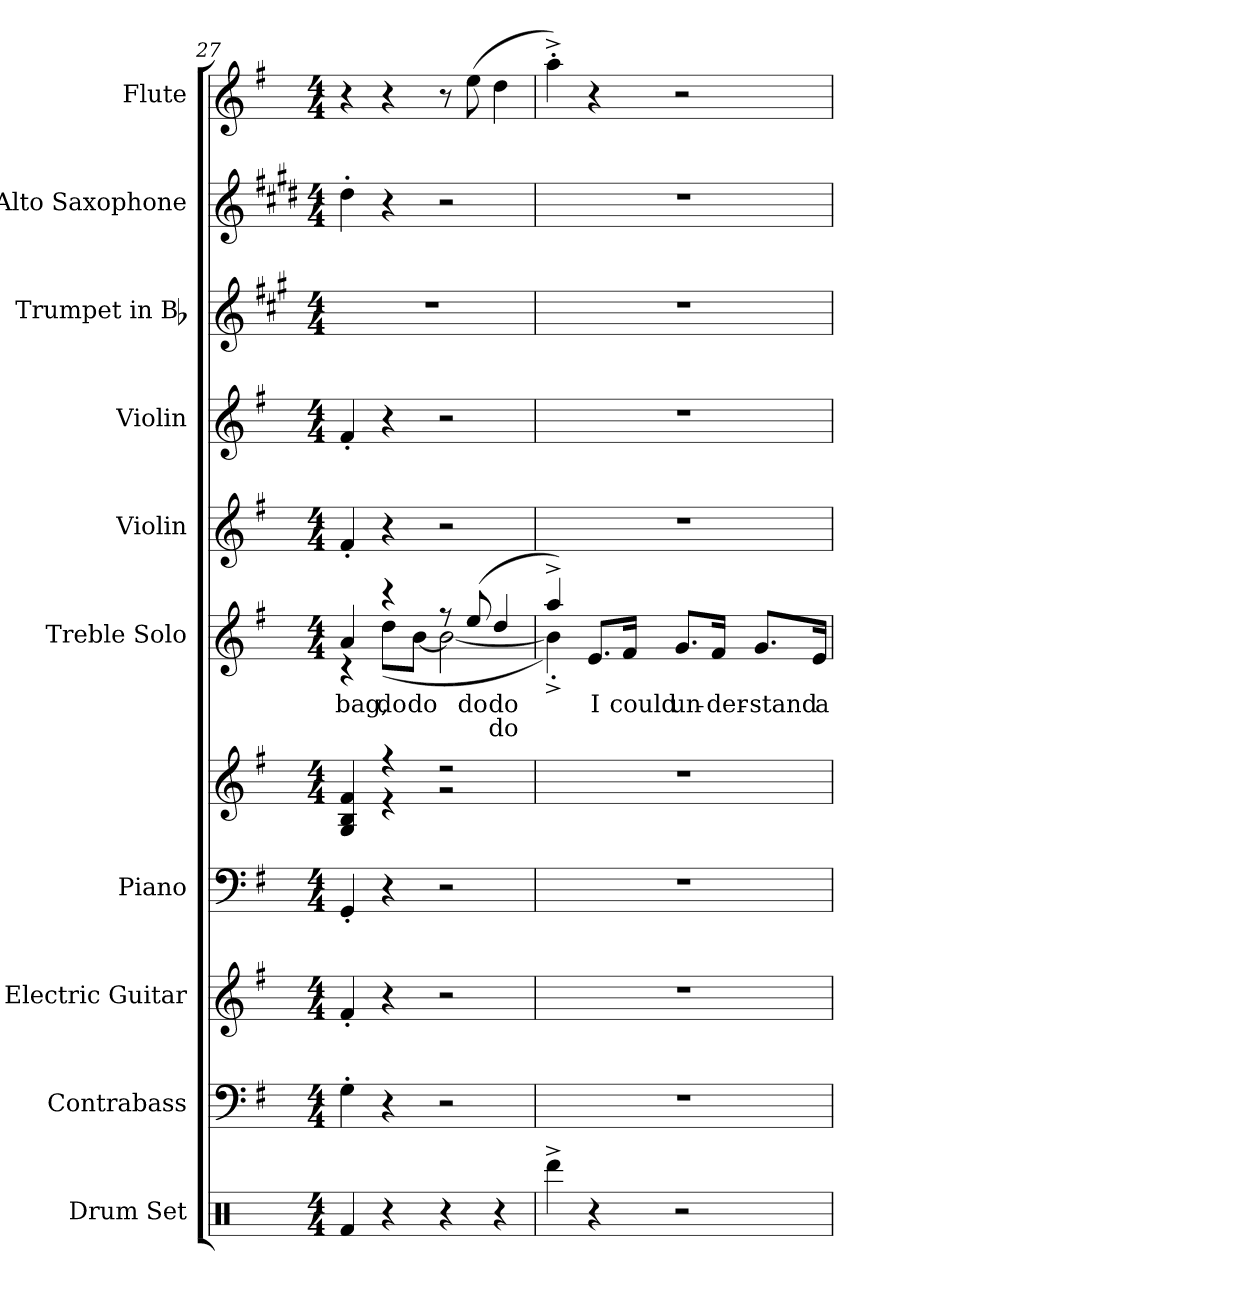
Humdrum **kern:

**kern	**kern	**kern	**kern	**kern	**kern	**text	**text	**kern	**kern	**kern	**kern	**kern
*part10	*part9	*part8	*part7	*part7	*part6	*part6	*part6	*part5	*part4	*part3	*part2	*part1
*staff11	*staff10	*staff9	*staff8	*staff7	*staff6	*staff6	*staff6	*staff5	*staff4	*staff3	*staff2	*staff1
*I"Drum Set	*I"Contrabass	*I"Electric Guitar	*I"Piano	*	*I"Treble Solo	*	*	*I"Violin	*I"Violin	*I"Trumpet in Bb	*I"Alto Saxophone	*I"Flute
*I'Dr.	*I'Cb.	*I'E. Gtr.	*I'Pno.	*	*I'Tr. Solo	*	*	*I'Vln.	*I'Vln.	*I'Tpt.	*I'Alto Sax.	*I'Fl.
*clefX	*clefF4	*clefG2	*clefF4	*clefG2	*clefG2	*	*	*clefG2	*clefG2	*clefG2	*clefG2	*clefG2
*	*ITrd7c12	*ITrd7c12	*	*	*	*	*	*	*	*ITrd1c2	*ITrd5c9	*
*k[]	*k[f#]	*k[f#]	*k[f#]	*k[f#]	*k[f#]	*	*	*k[f#]	*k[f#]	*k[f#]	*k[f#]	*k[f#]
*C:	*G:	*G:	*G:	*G:	*G:	*	*	*G:	*G:	*G:	*G:	*G:
*M4/4	*M4/4	*M4/4	*M4/4	*M4/4	*M4/4	*	*	*M4/4	*M4/4	*M4/4	*M4/4	*M4/4
=27	=27	=27	=27	=27	=27	=27	=27	=27	=27	=27	=27	=27
*	*	*	*	*^	*	*	*	*	*	*	*	*
!	!	!	!	!	!	!	!LO:LY:b:color=#000000	!	!	!	!	!	!
*	*	*	*	*	*	*^	*	*	*	*	*	*	*
4Rfi/	4GG'i\	4F#'i/	4GG'i/	4Gi/ 4Bi 4f#i	4ryy	4ai/	4r	bag,	.	4f#'i/	4f#'i/	1r	4f#'i\	4r
!	!	!	!	!	!	!	!	!LO:LY:b:color=#000000	!	!	!	!	!	!
4r	4r	4r	4r	4r	4r	4r	(8ddi\L	do	.	4r	4r	.	4r	4r
!	!	!	!	!	!	!	!	!LO:LY:b:color=#000000	!	!	!	!	!	!
.	.	.	.	.	.	.	[<8bi\J	do	.	.	.	.	.	.
4r	2r	2r	2r	2r	2r	8r	2bi\_<	.	.	2r	2r	.	2r	8r
!	!	!	!	!	!	!	!	!LO:LY:a:color=#000000	!	!	!	!	!	!
.	.	.	.	.	.	(8eei/	.	do	.	.	.	.	.	(8eei\
!	!	!	!	!	!	!	!	!LO:LY:a:color=#000000	!LO:LY:a:color=#000000	!	!	!	!	!
4r	.	.	.	.	.	4ddi/	.	do	do	.	.	.	.	4ddi\
*	*	*	*	*v	*v	*	*	*	*	*	*	*	*	*
!!LO:PB:g=z
=28	=28	=28	=28	=28	=28	=28	=28	=28	=28	=28	=28	=28	=28
4Rddd^i\	1r	1r	1r	1r	4aa^i/)	4b'^i\])	.	.	1r	1r	1r	1r	4aa'^i\)
!	!	!	!	!	!	!	!LO:LY:b:color=#000000	!	!	!	!	!	!
4r	.	.	.	.	8.ei/L	2.ryy	I	.	.	.	.	.	4r
!	!	!	!	!	!	!	!LO:LY:b:color=#000000	!	!	!	!	!	!
.	.	.	.	.	16f#i/Jk	.	could	.	.	.	.	.	.
!	!	!	!	!	!	!	!LO:LY:b:color=#000000	!	!	!	!	!	!
2r	.	.	.	.	8.gi/L	.	un-	.	.	.	.	.	2r
!	!	!	!	!	!	!	!LO:LY:b:color=#000000	!	!	!	!	!	!
.	.	.	.	.	16f#i/Jk	.	-der-	.	.	.	.	.	.
!	!	!	!	!	!	!	!LO:LY:b:color=#000000	!	!	!	!	!	!
.	.	.	.	.	8.gi/L	.	-stand	.	.	.	.	.	.
!	!	!	!	!	!	!	!LO:LY:b:color=#000000	!	!	!	!	!	!
.	.	.	.	.	16ei/Jk	.	a	.	.	.	.	.	.
*	*	*	*	*	*v	*v	*	*	*	*	*	*	*
=	=	=	=	=	=	=	=	=	=	=	=	=
*-	*-	*-	*-	*-	*-	*-	*-	*-	*-	*-	*-	*-
